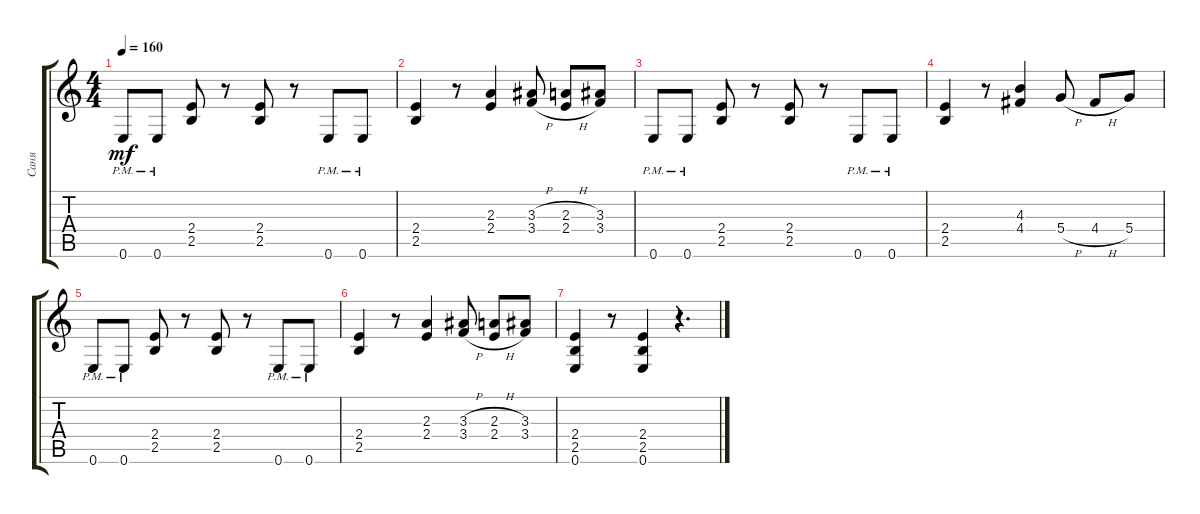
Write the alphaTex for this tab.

\track ("Саня" "Саня") {instrument distortionguitar}
\staff {score tabs}
\tuning (E4 B3 G3 D3 A2 E2) {hide}
\ts (4 4)
\tempo 160
\clef g2
\ks c
0.6{pm}.8{dy mf} 0.6{pm}.8 (2.4 2.5).8 r.8 (2.4 2.5).8 r.8 0.6{pm}.8 0.6{pm}.8 |
(2.4 2.5).4 r.8 (2.3 2.4).4 (3.3{h} 3.4{h}).8 (2.3{h} 2.4{h}).8 (3.3 3.4).8 |
0.6{pm}.8 0.6{pm}.8 (2.4 2.5).8 r.8 (2.4 2.5).8 r.8 0.6{pm}.8 0.6{pm}.8 |
(2.4 2.5).4 r.8 (4.3 4.4).4 5.4{h}.8 4.4{h}.8 5.4.8 |
0.6{pm}.8 0.6{pm}.8 (2.4 2.5).8 r.8 (2.4 2.5).8 r.8 0.6{pm}.8 0.6{pm}.8 |
(2.4 2.5).4 r.8 (2.3 2.4).4 (3.3{h} 3.4{h}).8 (2.3{h} 2.4{h}).8 (3.3 3.4).8 |
(2.4 2.5 0.6).4 r.8 (2.4 2.5 0.6).4 r.4{d}
